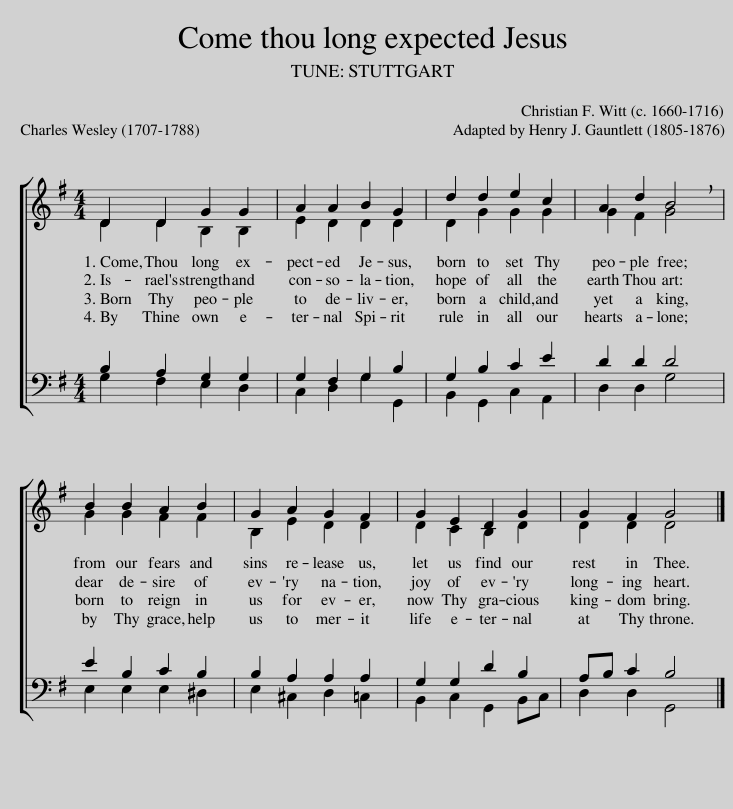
X:1
%%score [ ( 1 2 ) ( 3 4 ) ] ( 5 6 ) ( 7 8 ) ( 9 10 ) ( 11 12 )
L:1/8
Q:1/4=80
M:4/4
I:linebreak $
K:G
V:1 treble
V:2 treble
V:3 bass
V:4 bass
V:5 treble
V:6 treble
V:7 treble
V:8 treble
V:9 bass
V:10 bass
V:11 bass
V:12 bass
V:1
 D2 D2 G2 G2 | A2 A2 B2 G2 | d2 d2 e2 c2 | A2 d2 !breath!B4 |$[Q:1/4=78] B2 B2 A2 B2 | %5
 G2[Q:1/4=77] A2 G2 F2 |[Q:1/4=76] G2 E2 D2[Q:1/4=75] G2 |[Q:1/4=74] G2[Q:1/4=71] F2 G4 |] %8
V:2
 D2 D2 B,2 B,2 | E2 D2 D2 D2 | D2 G2 G2 G2 | G2 F2 G4 |$ G2 G2 F2 F2 | %5
 B,2 E2 D2 D2 | D2 C2 B,2 D2 | D2 D2 D4 |] %8
V:3
 B,2 A,2 G,2 G,2 | G,2 F,2 G,2 B,2 | G,2 B,2 C2 E2 | D2 D2 D4 |$ E2 B,2 C2 B,2 | %5
 B,2 A,2 A,2 A,2 | G,2 G,2 D2 B,2 | A,B, C2 B,4 |] %8
V:4
 G,2 F,2 E,2 D,2 | C,2 D,2 G,2 G,,2 | B,,2 G,,2 C,2 A,,2 | D,2 D,2 G,4 |$ E,2 E,2 E,2 ^D,2 | %5
 E,2 ^C,2 D,2 =C,2 | B,,2 C,2 G,,2 B,,C, | D,2 D,2 G,,4 |] %8
V:5
 D2 D2 G2 G2 | A2 A2 B2 G2 | d2 d2 e2 c2 | A2 d2 B4 |$ B2 B2 A2 B2 | %5
 G2 A2 G2 F2 | G2 E2 D2 G2 | G2 F2 G4 |] %8
V:6
 D2 D2 B,2 B,2 | E2 D2 D2 D2 | D2 G2 G2 G2 | G2 F2 G4 |$ G2 G2 F2 F2 | %5
 B,2 E2 D2 D2 | D2 C2 B,2 D2 | D2 D2 D4 |] %8
V:7
 D2 D2 G2 G2 | A2 A2 B2 G2 | d2 d2 e2 c2 | A2 d2 B4 |$ B2 B2 A2 B2 | %5
 G2 A2 G2 F2 | G2 E2 D2 G2 | G2 F2 G4 |] %8
V:8
 D2 D2 B,2 B,2 | E2 D2 D2 D2 | D2 G2 G2 G2 | G2 F2 G4 |$ G2 G2 F2 F2 | %5
 B,2 E2 D2 D2 | D2 C2 B,2 D2 | D2 D2 D4 |] %8
V:9
 B,2 A,2 G,2 G,2 | G,2 F,2 G,2 B,2 | G,2 B,2 C2 E2 | D2 D2 D4 |$ E2 B,2 C2 B,2 | %5
 B,2 A,2 A,2 A,2 | G,2 G,2 D2 B,2 | A, B, C2 B,4 |] %8
V:10
 G,2 F,2 E,2 D,2 | C,2 D,2 G,2 G,,2 | B,,2 G,,2 C,2 A,,2 | D,2 D,2 G,4 |$ E,2 E,2 E,2 ^D,2 | %5
 E,2 ^C,2 D,2 =C,2 | B,,2 C,2 G,,2 B,, C, | D,2 D,2 G,,4 |] %8
V:11
 B,2 A,2 G,2 G,2 | G,2 F,2 G,2 B,2 | G,2 B,2 C2 E2 | D2 D2 D4 |$ E2 B,2 C2 B,2 | %5
 B,2 A,2 A,2 A,2 | G,2 G,2 D2 B,2 | A, B, C2 B,4 |] %8
V:12
 G,2 F,2 E,2 D,2 | C,2 D,2 G,2 G,,2 | B,,2 G,,2 C,2 A,,2 | D,2 D,2 G,4 |$ E,2 E,2 E,2 ^D,2 | %5
 E,2 ^C,2 D,2 =C,2 | B,,2 C,2 G,,2 B,, C, | D,2 D,2 G,,4 |] %8
